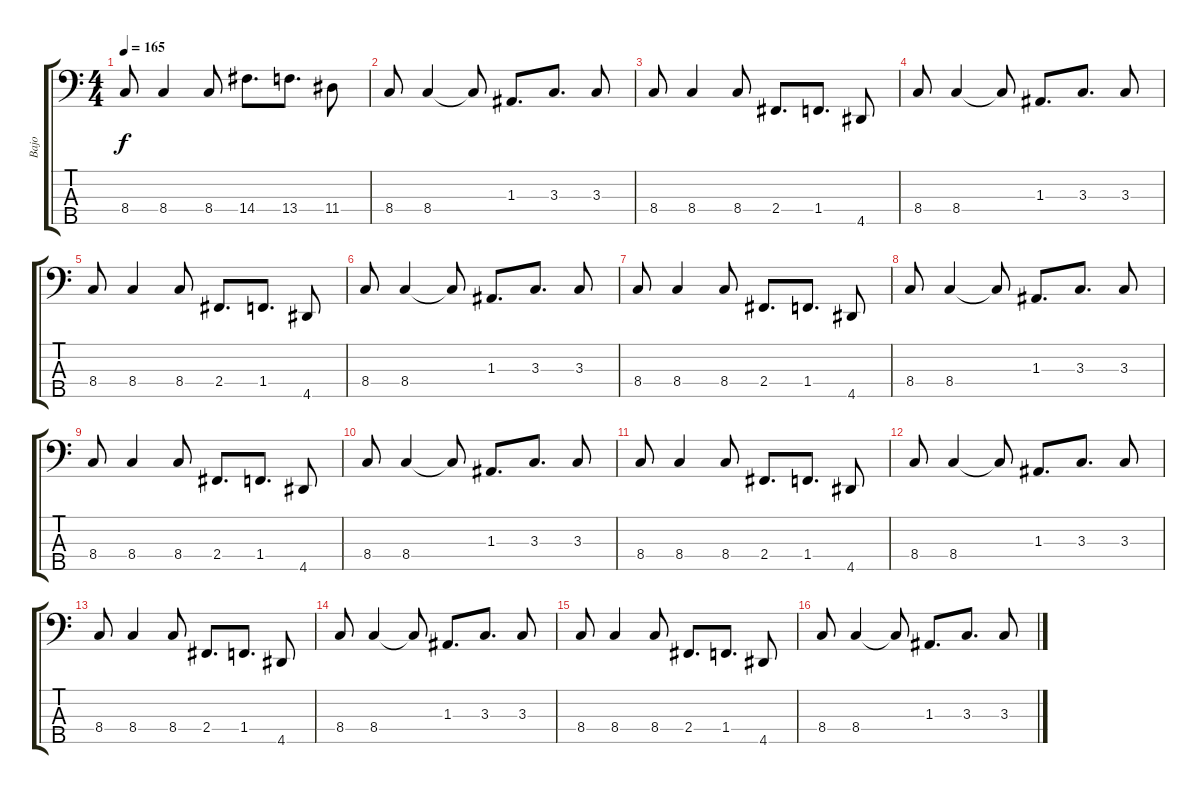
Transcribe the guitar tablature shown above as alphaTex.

\track ("Bajo" "Bajo") {instrument electricbassfinger}
\staff {score tabs}
\tuning (G2 D2 A1 E1 B0) {hide}
\ts (4 4)
\tempo 165
\clef f4
\ks c
8.4.8{dy f} 8.4.4 8.4.8 14.4.8{d} 13.4.8{d} 11.4.8 |
8.4.8 8.4.4 8.4{t}.8 1.3.8{d} 3.3.8{d} 3.3.8 |
8.4.8 8.4.4 8.4.8 2.4.8{d} 1.4.8{d} 4.5.8 |
8.4.8 8.4.4 8.4{t}.8 1.3.8{d} 3.3.8{d} 3.3.8 |
8.4.8 8.4.4 8.4.8 2.4.8{d} 1.4.8{d} 4.5.8 |
8.4.8 8.4.4 8.4{t}.8 1.3.8{d} 3.3.8{d} 3.3.8 |
8.4.8 8.4.4 8.4.8 2.4.8{d} 1.4.8{d} 4.5.8 |
8.4.8 8.4.4 8.4{t}.8 1.3.8{d} 3.3.8{d} 3.3.8 |
8.4.8 8.4.4 8.4.8 2.4.8{d} 1.4.8{d} 4.5.8 |
8.4.8 8.4.4 8.4{t}.8 1.3.8{d} 3.3.8{d} 3.3.8 |
8.4.8 8.4.4 8.4.8 2.4.8{d} 1.4.8{d} 4.5.8 |
8.4.8 8.4.4 8.4{t}.8 1.3.8{d} 3.3.8{d} 3.3.8 |
8.4.8 8.4.4 8.4.8 2.4.8{d} 1.4.8{d} 4.5.8 |
8.4.8 8.4.4 8.4{t}.8 1.3.8{d} 3.3.8{d} 3.3.8 |
8.4.8 8.4.4 8.4.8 2.4.8{d} 1.4.8{d} 4.5.8 |
8.4.8 8.4.4 8.4{t}.8 1.3.8{d} 3.3.8{d} 3.3.8
